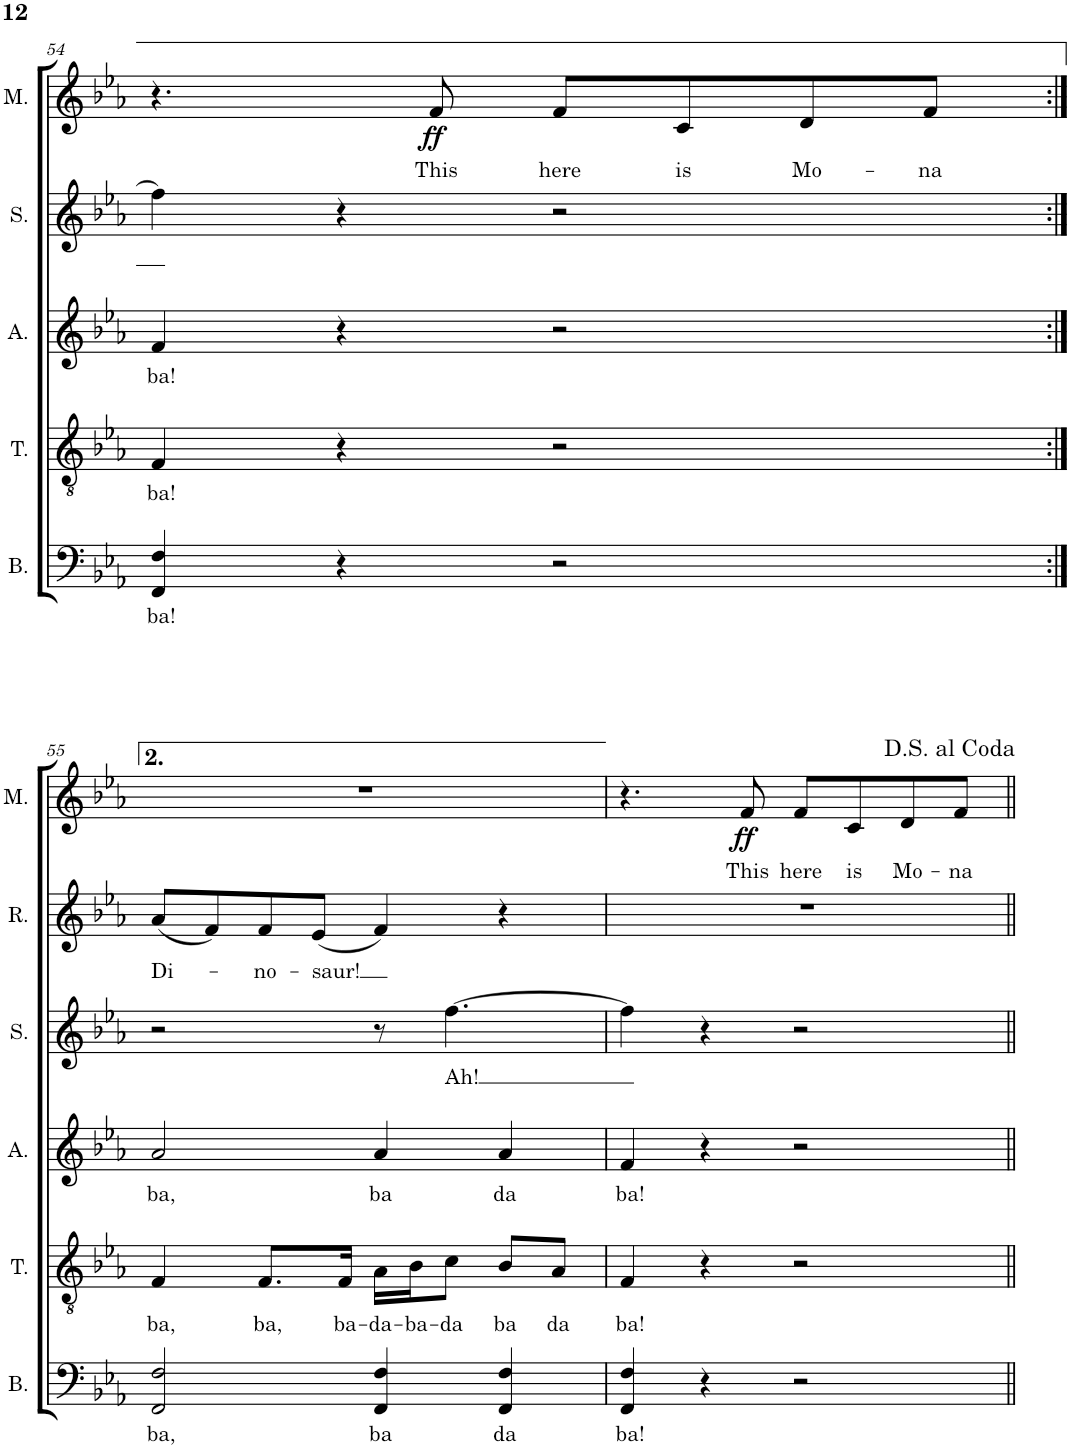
**kern	**text	**kern	**text	**kern	**text	**kern	**text	**kern	**text	**kern	**text	**dynam
*part6	*part6	*part5	*part5	*part4	*part4	*part3	*part3	*part2	*part2	*part1	*part1	*part1
*staff6	*staff6	*staff5	*staff5	*staff4	*staff4	*staff3	*staff3	*staff2	*staff2	*staff1	*staff1	*staff1
*I"Bass	*	*I"Tenor	*	*I"Alto	*	*I"Soprano	*	*I"Reps	*	*I"Mona	*	*
*I'B.	*	*I'T.	*	*I'A.	*	*I'S.	*	*I'R.	*	*I'M.	*	*
!!LO:PB:g=z
*clefF4	*	*clefGv2	*	*clefG2	*	*clefG2	*	*clefG2	*	*clefG2	*	*
*k[b-e-a-]	*	*k[b-e-a-]	*	*k[b-e-a-]	*	*k[b-e-a-]	*	*k[b-e-a-]	*	*k[b-e-a-]	*	*
*M4/4	*	*M4/4	*	*M4/4	*	*M4/4	*	*M4/4	*	*M4/4	*	*
=54	=54	=54	=54	=54	=54	=54	=54	=54	=54	=54	=54	=54
!	!LO:LY:b	!	!LO:LY:b	!	!LO:LY:b	!	!	!	!	!	!	!
4FF/ 4F/	ba!	4F/	ba!	4f/	ba!	4ff\]	.	1r	.	4.r	.	.
4r	.	4r	.	4r	.	4r	.	.	.	.	.	.
!	!	!	!	!	!	!	!	!	!	!	!LO:LY:b	!LO:DY:b
.	.	.	.	.	.	.	.	.	.	8f/	This	ff
!	!	!	!	!	!	!	!	!	!	!	!LO:LY:b	!
2r	.	2r	.	2r	.	2r	.	.	.	8f/L	here	.
!	!	!	!	!	!	!	!	!	!	!	!LO:LY:b	!
.	.	.	.	.	.	.	.	.	.	8c/	is	.
!	!	!	!	!	!	!	!	!	!	!	!LO:LY:b	!
.	.	.	.	.	.	.	.	.	.	8d/	Mo-	.
!	!	!	!	!	!	!	!	!	!	!	!LO:LY:b	!
.	.	.	.	.	.	.	.	.	.	8f/J	-na	.
!!LO:LB:g=z
=55:|!	=55:|!	=55:|!	=55:|!	=55:|!	=55:|!	=55:|!	=55:|!	=55:|!	=55:|!	=55:|!	=55:|!	=55:|!
!	!LO:LY:b	!	!LO:LY:b	!	!LO:LY:b	!	!	!	!LO:LY:b	!	!	!
2FF/ 2F/	ba,	4F/	ba,	2a-/	ba,	2r	.	(8a-/L	Di-	1r	.	.
.	.	.	.	.	.	.	.	8f/)	.	.	.	.
!	!	!	!LO:LY:b	!	!	!	!	!	!LO:LY:b	!	!	!
.	.	8.F/L	ba,	.	.	.	.	8f/	-no-	.	.	.
!	!	!	!	!	!	!	!	!	!LO:LY:b	!	!	!
.	.	.	.	.	.	.	.	(8e-/J	-saur!	.	.	.
!	!	!	!LO:LY:b	!	!	!	!	!	!	!	!	!
.	.	16F/Jk	ba-	.	.	.	.	.	.	.	.	.
!	!LO:LY:b	!	!LO:LY:b	!	!LO:LY:b	!	!	!	!	!	!	!
4FF/ 4F/	ba	16A-\LL	-da-	4a-/	ba	8r	.	4f/)	.	.	.	.
!	!	!	!LO:LY:b	!	!	!	!	!	!	!	!	!
.	.	16B-\J	-ba-	.	.	.	.	.	.	.	.	.
!	!	!	!LO:LY:b	!	!	!	!LO:LY:b	!	!	!	!	!
.	.	8c\J	-da	.	.	[4.ff\	Ah!	.	.	.	.	.
!	!LO:LY:b	!	!LO:LY:b	!	!LO:LY:b	!	!	!	!	!	!	!
4FF/ 4F/	da	8B-/L	ba	4a-/	da	.	.	4r	.	.	.	.
!	!	!	!LO:LY:b	!	!	!	!	!	!	!	!	!
.	.	8A-/J	da	.	.	.	.	.	.	.	.	.
=56	=56	=56	=56	=56	=56	=56	=56	=56	=56	=56	=56	=56
!	!LO:LY:b	!	!LO:LY:b	!	!LO:LY:b	!	!	!	!	!	!	!
4FF/ 4F/	ba!	4F/	ba!	4f/	ba!	4ff\]	.	1r	.	4.r	.	.
4r	.	4r	.	4r	.	4r	.	.	.	.	.	.
!	!	!	!	!	!	!	!	!	!	!	!LO:LY:b	!LO:DY:b
.	.	.	.	.	.	.	.	.	.	8f/	This	ff
!	!	!	!	!	!	!	!	!	!	!	!LO:LY:b	!
2r	.	2r	.	2r	.	2r	.	.	.	8f/L	here	.
!	!	!	!	!	!	!	!	!	!	!	!LO:LY:b	!
.	.	.	.	.	.	.	.	.	.	8c/	is	.
!	!	!	!	!	!	!	!	!	!	!	!LO:LY:b	!
.	.	.	.	.	.	.	.	.	.	8d/	Mo-	.
!	!	!	!	!	!	!	!	!	!	!	!LO:LY:b	!
.	.	.	.	.	.	.	.	.	.	8f/J	-na	.
=||	=||	=||	=||	=||	=||	=||	=||	=||	=||	=||	=||	=||
*-	*-	*-	*-	*-	*-	*-	*-	*-	*-	*-	*-	*-
